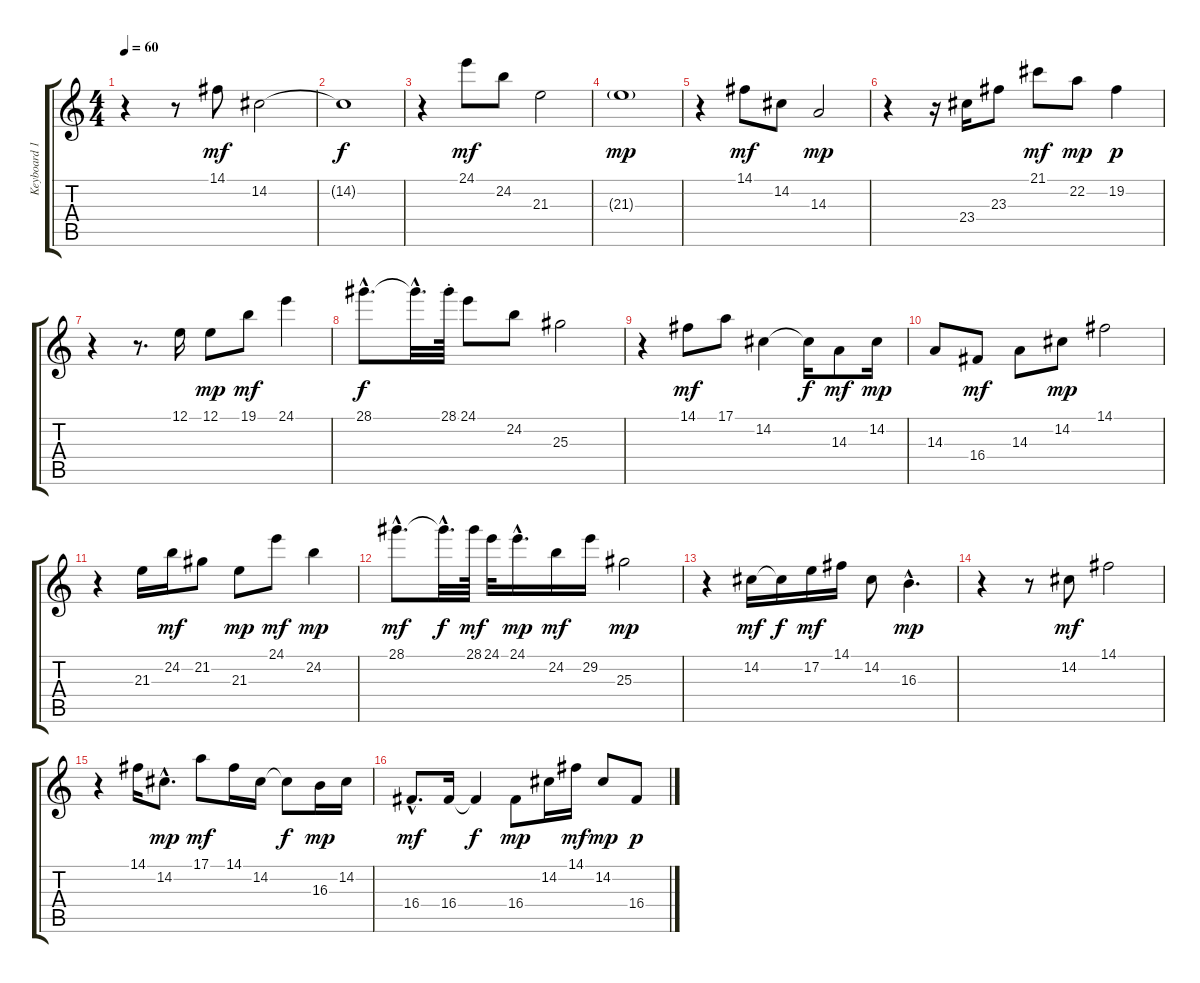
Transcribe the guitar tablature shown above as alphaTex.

\track ("Keyboard 1 (Rick) / Clocks L-1" "Keyboard 1") {instrument electricgrandpiano}
\staff {score tabs}
\tuning (E4 B3 G3 D3 A2 E2) {hide}
\ts (4 4)
\tempo 60
\clef g2
\ks c
r.4{dy mf} r.8 14.1.8 14.2.2 |
14.2{t}.1{dy f} |
r.4 24.1.8{dy mf} 24.2.8 21.3.2 |
21.3{g}.1{dy mp} |
r.4 14.1.8{dy mf} 14.2.8 14.3.2{dy mp} |
r.4 r.16 23.4.16 23.3.8 21.1.8{dy mf} 22.2.8{dy mp} 19.2.4{dy p} |
r.4 r.8{d} 12.1.16 12.1.8{dy mp} 19.1.8{dy mf} 24.1.4 |
28.1{hac}.8{d dy f} 28.1{hac t}.32{d} 28.1{st}.64 24.1.8 24.2.8 25.3.2 |
r.4 14.1.8{dy mf} 17.1.8 14.2.4 14.2{t}.16{dy f} 14.3.8{dy mf} 14.2.16{dy mp} |
14.3.8 16.4.8{dy mf} 14.3.8 14.2.8{dy mp} 14.1.2 |
r.4 21.3.16 24.2.16{dy mf} 21.2.8 21.3.8{dy mp} 24.1.8{dy mf} 24.2.4{dy mp} |
28.1{hac}.8{d dy mf} 28.1{hac t}.32{d dy f} 28.1.64{dy mf} 24.1.32 24.1{hac}.16{d dy mp} 24.2.16{dy mf} 29.2.16 25.3.2{dy mp} |
r.4 14.2.16{dy mf} 14.2{t}.16{dy f} 17.2.16{dy mf} 14.1.16 14.2.8 16.3{hac}.4{d dy mp} |
r.4 r.8 14.2.8{dy mf} 14.1.2 |
r.4 14.1.16 14.2{hac}.8{d dy mp} 17.1.8{dy mf} 14.1.16 14.2.16 14.2{t}.8{dy f} 16.3.16{dy mp} 14.2.16 |
16.4{hac}.8{d dy mf} 16.4.16 16.4{t}.4{dy f} 16.4.8{dy mp} 14.2.16 14.1.16{dy mf} 14.2.8{dy mp} 16.4.8{dy p}
